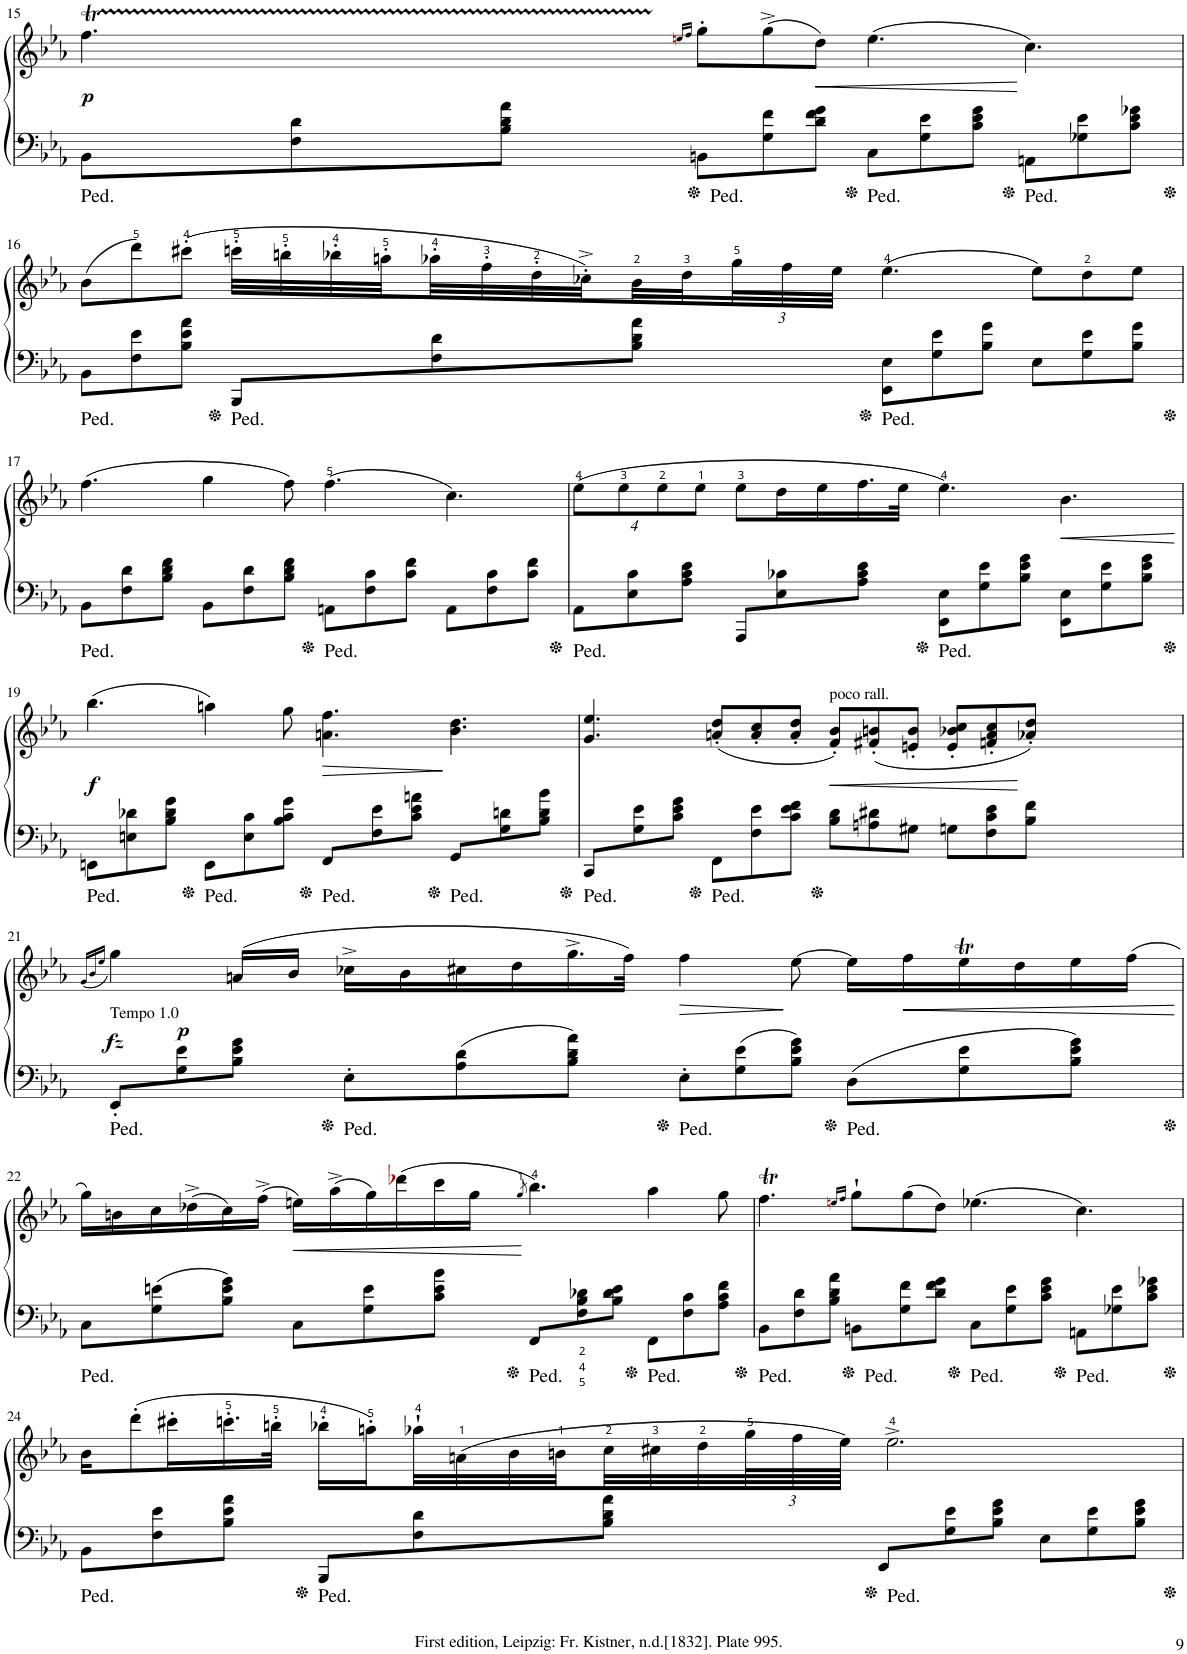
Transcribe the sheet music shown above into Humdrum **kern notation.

**kern	**kern	**dynam
*part1	*part1	*part1
*staff2	*staff1	*staff1/2
*I"Piano	*	*
*I'Pno	*	*
!!LO:PB:g=z
*clefF4	*clefG2	*
*k[b-e-a-]	*k[b-e-a-]	*
*M12/8	*M12/8	*
=15	=15	=15
*	*^	*
!	!	!	!LO:DY:b
8BB-\L	4.ffT\	32ff!LLL	p
.	.	32gg!	.
.	.	32ff!	.
.	.	32gg!	.
8F\ 8d\	.	32ff!	.
.	.	32gg!	.
.	.	32ff!	.
.	.	32gg!	.
8B-\ 8d\ 8a-\J	.	32ff!	.
.	.	32gg!	.
.	.	32ee-X!	.
.	.	32ff!JJJ	.
.	16qeen/LL	.	.
.	16qff/JJ	.	.
8BBn\L	8gg'\L	1ryy	.
8G\ 8f\	(8gg^\	.	.
!	!	!	!LO:HP:b
8d\ 8f\ 8g\J	8dd\J)	.	<
8C\L	(4.ee-\	.	.
8G\ 8e-\	.	.	.
8c\ 8e-\ 8g\J	.	.	.
8AAn\L	4.cc\)	.	[
8G-X\ 8e-\	.	.	.
8c\ 8e-\ 8g-X\J	.	8ryy	.
*	*v	*v	*
!!LO:LB:g=z
=16	=16	=16
8BB-\L	(8b-\L	.
8F\ 8e-\	8ddd\)	.
8B-\ 8e-\ 8a-\J	(8ccc#X'\J	.
8BBB-/L	32cccn'\LLL	.
.	32bbn'\	.
.	32bb-X'\	.
.	32aan'\	.
8F\ 8d\	32aa-X'\	.
.	32ff'\	.
.	32dd'\	.
.	32cc-X'^\)	.
8B-\ 8d\ 8a-\J	32b-\	.
.	32dd\	.
*	*Xbrackettup	*
.	48gg\	.
.	48ff\	.
.	48ee-\JJJ	.
8EE-\ 8E-\L	(4.ee-\	.
8G\ 8e-\	.	.
8B-\ 8g\J	.	.
8E-\L	8ee-\L)	.
8G\ 8e-\	8dd\	.
8B-\ 8g\J	8ee-\J	.
!!LO:LB:g=z
=17	=17	=17
8BB-\L	(4.ff\	.
8F\ 8d\	.	.
8B-\ 8d\ 8f\J	.	.
8BB-\L	4gg\	.
8F\ 8d\	.	.
8B-\ 8d\ 8f\J	8ff\)	.
8AAn\L	(4.ff\	.
8F\ 8c\	.	.
8c\ 8f\J	.	.
8AA\L	4.cc\)	.
8F\ 8c\	.	.
8c\ 8f\J	.	.
=18	=18	=18
8AA-\L	(32%3ee-\L	.
.	32%3ee-\	.
8E-\ 8c\	.	.
.	32%3ee-\	.
8A-\ 8c\ 8e-\J	.	.
.	32%3ee-\J	.
8AAA-/L	8ee-\L	.
8E-\ 8c-X\	16dd\L	.
.	16ee-\	.
8A-\ 8c-\ 8e-\J	16.ff\	.
.	32ee-\JJk	.
8EE-\ 8E-\L	4.ee-\)	.
8G\ 8e-\	.	.
8B-\ 8e-\ 8g\J	.	.
!	!	!LO:HP:b
8EE-\ 8E-\L	4.b-\	<
8G\ 8e-\	.	.
8B-\ 8e-\ 8g\J	.	.
.	.	[
!!LO:LB:g=z
=19	=19	=19
!	!	!LO:DY:b
8EEn\L	(4.bb-\	f
8En\ 8d-X\	.	.
8B-\ 8d-\ 8g\J	.	.
8EE\L	4aan\)	.
8E\ 8c\	.	.
8B-\ 8c\ 8g\J	8gg\	.
!	!	!LO:HP:b
8FF/L	4.an\ 4.ff\	>
8F\ 8e-\	.	.
8c\ 8e-\ 8an\J	.	.
8GG/L	4.b-\ 4.dd\	]
8G\ 8dn\	.	.
8B-\ 8d\ 8b-\J	.	.
=20	=20	=20
*	*^	*
8CC/L	4.g/ 4.ee-/	4ryy	.
8G\ 8e-\	.	.	.
*	*v	*v	*
8c\ 8e-\ 8g\J	.	.
8FF\L	(<8an/' 8dd/'L	.
8F\ 8e-\	8a/' 8cc/'	.
8c\ 8e-\ 8f\J	8a/' 8dd/'J	.
!	!LO:TX:a:t=poco rall.	!
!	!	!LO:HP:b
8B-\ 8d\L	8f/' 8b-/'L)	<
8An\ 8d#X\	((8f#X/' 8bn/'	.
8G#X\J	8en/' 8b/'J	.
8Gn\L	8e/' 8b-X/' 8cc/'L	.
*	*^	*
8F\ 8c\ 8e-\	8fn/' 8a/' 8cc/'	8ryy	.
8B-\ 8f\J	8a-X/' 8dd/'J)	32a-' 32dd'LLL)	[
.	.	32g!	.
.	.	32b-!	.
.	.	32ee-!JJJ	.
!!LO:LB:g=z	!!
=21	=21	=21	=21
.	(16qg/LL	.	.
.	16qb-/	.	.
.	16qee-/JJ	.	.
!	!LO:TX:b:t=Tempo 1.0	!	!
!	!	!	!LO:DY:a=2
8EE-'/L	4gg\)	4gg	fz
!	!	!	!LO:DY:a=2
8G\ 8e-\	.	.	p
8B-\ 8e-\ 8g\J	(16an/LL	1ryy	.
.	16b-/JJ	.	.
8E-'\L	16cc-X^\LL	.	.
.	16b-\	.	.
8A-\ 8d\	16cc#X\	.	.
.	16dd\	.	.
8B-\ 8d\ 8a-\J	16.gg^\	.	.
.	32ff\JJk)	.	.
!	!	!	!LO:HP:b
8E-'\L	4ff\	.	>
8G\ 8e-\	.	.	.
8B-\ 8e-\ 8g\J	[8ee-\	.	]
8D\L	16ee-\LL]	.	.
!	!	!	!LO:HP:b
.	16ff\	.	<
8G\ 8e-\	16ee-T\	4ryy	.
.	16dd\	.	.
8B-\ 8e-\ 8g\J	16ee-\	.	.
.	(16ff\JJ	.	.
*	*v	*v	*
.	.	[
!!LO:LB:g=z
=22	=22	=22
*	*^	*
8C\L	16gg\LL)	8.ryy	.
.	16bn\	.	.
8G\ 8en\	16cc\	.	.
*	*v	*v	*
.	(16dd-X^\	.
8B-\ 8e\ 8g\J	16cc\)	.
.	(16ff^\JJ	.
!	!	!LO:HP:b
8C\L	16een\LL)	<
.	(16aa-^\	.
8G\ 8e\	16gg\)	.
.	(16ddd-X\	.
8c\ 8e\ 8b-\J	16ccc\	.
*	*^	*
.	16gg\JJ	32gg!LLL	.
.	.	32gg!JJJ	.
.	8qgg/	.	.
8FF/L	4.bb-\)	4.bb-	[
8F\ 8B-\ 8d-X\	.	.	.
8B-\ 8d-\ 8e\J	.	.	.
8FF\L	4aa-\	4.ryy	.
8F\ 8c\	.	.	.
8A-\ 8c\ 8f\J	8gg\	.	.
*	*v	*v	*
=23	=23	=23
8BB-\L	4.ffT\	.
8F\ 8d\	.	.
8B-\ 8d\ 8a-\J	.	.
.	16qeen/LL	.
.	16qff/JJ	.
8BBn\L	8gg`\L	.
8G\ 8f\	(8gg\	.
8d\ 8f\ 8g\J	8dd\J)	.
8C\L	(4.ee-X\	.
8G\ 8e-\	.	.
8c\ 8e-\ 8g\J	.	.
8AAn\L	4.cc\)	.
8G-X\ 8e-\	.	.
8c\ 8e-\ 8g-X\J	.	.
!!LO:LB:g=z
=24	=24	=24
8BB-\L	16b-\KL	.
.	(8ddd'\	.
8F\ 8e-\	.	.
.	16ccc#X'\L	.
8B-\ 8e-\ 8a-\J	16.cccn'\	.
.	32bbn'\JJk	.
8BBB-/L	16bb-X'\LL	.
.	16aan'\)	.
8F\ 8d\	32aa-X`\L	.
.	(32an\	.
.	32b-\	.
.	32bn\	.
8B-\ 8d\ 8a-\J	32cc\	.
.	32cc#X\	.
.	32dd\	.
.	96gg\L	.
.	96ff\	.
.	96ee-\JJJJ)	.
8EE-/L	2.ee-^\	.
8G\ 8e-\	.	.
8B-\ 8e-\ 8g\J	.	.
8E-\L	.	.
8G\ 8e-\	.	.
8B-\ 8e-\ 8g\J	.	.
=	=	=
*-	*-	*-
